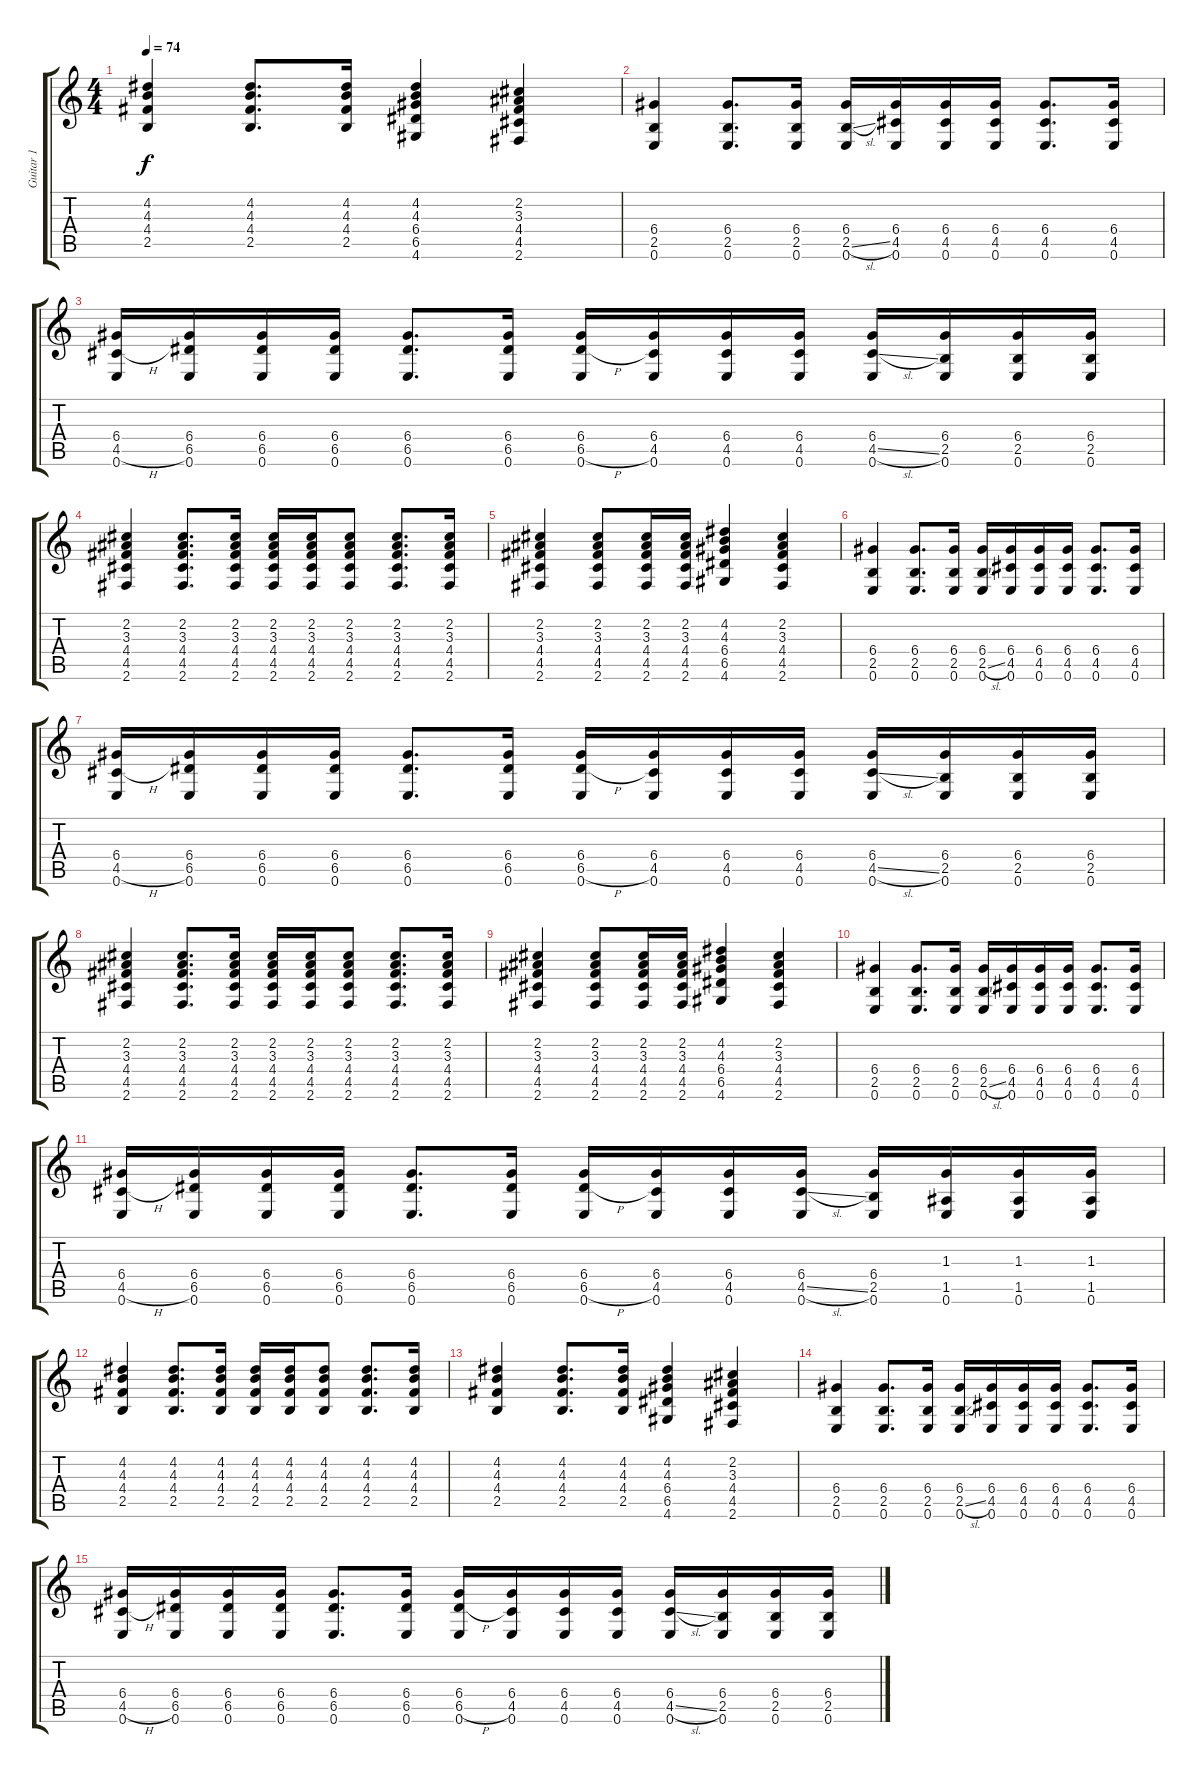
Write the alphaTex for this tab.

\track ("Guitar 1" "Guitar 1") {instrument acousticguitarsteel}
\staff {score tabs}
\tuning (E4 B3 G3 D3 A2 E2) {hide}
\ts (4 4)
\tempo 74
\clef g2
\ks c
(4.2 4.3 4.4 2.5).4{dy f} (4.2 4.3 4.4 2.5).8{d} (4.2 4.3 4.4 2.5).16 (4.2 4.3 6.4 6.5 4.6).4 (2.2 3.3 4.4 4.5 2.6).4 |
(6.4 2.5 0.6).4 (6.4 2.5 0.6).8{d} (6.4 2.5 0.6).16 (6.4 2.5{sl} 0.6).16 (6.4 4.5 0.6).16 (6.4 4.5 0.6).16 (6.4 4.5 0.6).16 (6.4 4.5 0.6).8{d} (6.4 4.5 0.6).16 |
(6.4 4.5{h} 0.6).16 (6.4 6.5 0.6).16 (6.4 6.5 0.6).16 (6.4 6.5 0.6).16 (6.4 6.5 0.6).8{d} (6.4 6.5 0.6).16 (6.4 6.5{h} 0.6).16 (6.4 4.5 0.6).16 (6.4 4.5 0.6).16 (6.4 4.5 0.6).16 (6.4 4.5{sl} 0.6).16 (6.4 2.5 0.6).16 (6.4 2.5 0.6).16 (6.4 2.5 0.6).16 |
(2.2 3.3 4.4 4.5 2.6).4 (2.2 3.3 4.4 4.5 2.6).8{d} (2.2 3.3 4.4 4.5 2.6).16 (2.2 3.3 4.4 4.5 2.6).16 (2.2 3.3 4.4 4.5 2.6).16 (2.2 3.3 4.4 4.5 2.6).8 (2.2 3.3 4.4 4.5 2.6).8{d} (2.2 3.3 4.4 4.5 2.6).16 |
(2.2 3.3 4.4 4.5 2.6).4 (2.2 3.3 4.4 4.5 2.6).8 (2.2 3.3 4.4 4.5 2.6).16 (2.2 3.3 4.4 4.5 2.6).16 (4.2 4.3 6.4 6.5 4.6).4 (2.2 3.3 4.4 4.5 2.6).4 |
(6.4 2.5 0.6).4 (6.4 2.5 0.6).8{d} (6.4 2.5 0.6).16 (6.4 2.5{sl} 0.6).16 (6.4 4.5 0.6).16 (6.4 4.5 0.6).16 (6.4 4.5 0.6).16 (6.4 4.5 0.6).8{d} (6.4 4.5 0.6).16 |
(6.4 4.5{h} 0.6).16 (6.4 6.5 0.6).16 (6.4 6.5 0.6).16 (6.4 6.5 0.6).16 (6.4 6.5 0.6).8{d} (6.4 6.5 0.6).16 (6.4 6.5{h} 0.6).16 (6.4 4.5 0.6).16 (6.4 4.5 0.6).16 (6.4 4.5 0.6).16 (6.4 4.5{sl} 0.6).16 (6.4 2.5 0.6).16 (6.4 2.5 0.6).16 (6.4 2.5 0.6).16 |
(2.2 3.3 4.4 4.5 2.6).4 (2.2 3.3 4.4 4.5 2.6).8{d} (2.2 3.3 4.4 4.5 2.6).16 (2.2 3.3 4.4 4.5 2.6).16 (2.2 3.3 4.4 4.5 2.6).16 (2.2 3.3 4.4 4.5 2.6).8 (2.2 3.3 4.4 4.5 2.6).8{d} (2.2 3.3 4.4 4.5 2.6).16 |
(2.2 3.3 4.4 4.5 2.6).4 (2.2 3.3 4.4 4.5 2.6).8 (2.2 3.3 4.4 4.5 2.6).16 (2.2 3.3 4.4 4.5 2.6).16 (4.2 4.3 6.4 6.5 4.6).4 (2.2 3.3 4.4 4.5 2.6).4 |
(6.4 2.5 0.6).4 (6.4 2.5 0.6).8{d} (6.4 2.5 0.6).16 (6.4 2.5{sl} 0.6).16 (6.4 4.5 0.6).16 (6.4 4.5 0.6).16 (6.4 4.5 0.6).16 (6.4 4.5 0.6).8{d} (6.4 4.5 0.6).16 |
(6.4 4.5{h} 0.6).16 (6.4 6.5 0.6).16 (6.4 6.5 0.6).16 (6.4 6.5 0.6).16 (6.4 6.5 0.6).8{d} (6.4 6.5 0.6).16 (6.4 6.5{h} 0.6).16 (6.4 4.5 0.6).16 (6.4 4.5 0.6).16 (6.4 4.5{sl} 0.6).16 (6.4 2.5 0.6).16 (1.3 1.5 0.6).16 (1.3 1.5 0.6).16 (1.3 1.5 0.6).16 |
(4.2 4.3 4.4 2.5).4 (4.2 4.3 4.4 2.5).8{d} (4.2 4.3 4.4 2.5).16 (4.2 4.3 4.4 2.5).16 (4.2 4.3 4.4 2.5).16 (4.2 4.3 4.4 2.5).8 (4.2 4.3 4.4 2.5).8{d} (4.2 4.3 4.4 2.5).16 |
(4.2 4.3 4.4 2.5).4 (4.2 4.3 4.4 2.5).8{d} (4.2 4.3 4.4 2.5).16 (4.2 4.3 6.4 6.5 4.6).4 (2.2 3.3 4.4 4.5 2.6).4 |
(6.4 2.5 0.6).4 (6.4 2.5 0.6).8{d} (6.4 2.5 0.6).16 (6.4 2.5{sl} 0.6).16 (6.4 4.5 0.6).16 (6.4 4.5 0.6).16 (6.4 4.5 0.6).16 (6.4 4.5 0.6).8{d} (6.4 4.5 0.6).16 |
(6.4 4.5{h} 0.6).16 (6.4 6.5 0.6).16 (6.4 6.5 0.6).16 (6.4 6.5 0.6).16 (6.4 6.5 0.6).8{d} (6.4 6.5 0.6).16 (6.4 6.5{h} 0.6).16 (6.4 4.5 0.6).16 (6.4 4.5 0.6).16 (6.4 4.5 0.6).16 (6.4 4.5{sl} 0.6).16 (6.4 2.5 0.6).16 (6.4 2.5 0.6).16 (6.4 2.5 0.6).16
